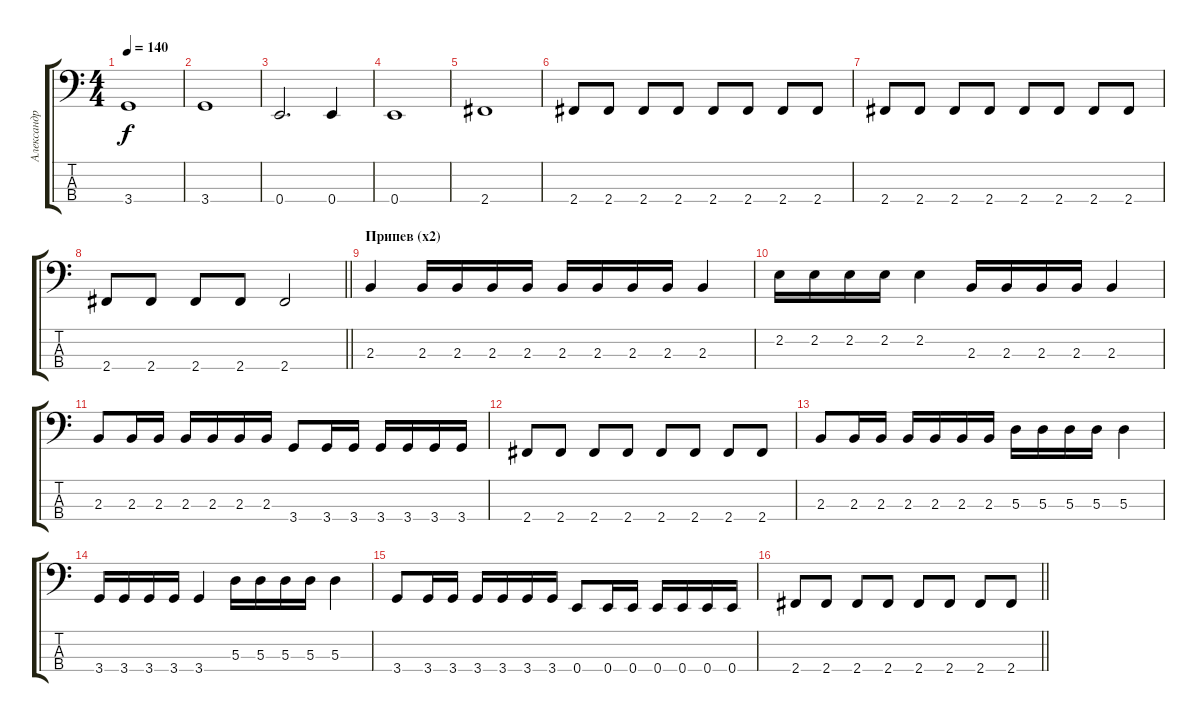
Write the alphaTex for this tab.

\track ("Александр Тимонин" "Александр ") {instrument electricbassfinger}
\staff {score tabs}
\tuning (G2 D2 A1 E1) {hide}
\ts (4 4)
\tempo 140
\clef f4
\ks c
3.4.1{dy f} |
3.4.1 |
0.4.2{d} 0.4.4 |
0.4.1 |
2.4.1 |
2.4.8 2.4.8 2.4.8 2.4.8 2.4.8 2.4.8 2.4.8 2.4.8 |
2.4.8 2.4.8 2.4.8 2.4.8 2.4.8 2.4.8 2.4.8 2.4.8 |
\barLineRight lightlight
2.4.8 2.4.8 2.4.8 2.4.8 2.4.2 |
\section ("" "Припев (x2)")
2.3.4 2.3.16 2.3.16 2.3.16 2.3.16 2.3.16 2.3.16 2.3.16 2.3.16 2.3.4 |
2.2.16 2.2.16 2.2.16 2.2.16 2.2.4 2.3.16 2.3.16 2.3.16 2.3.16 2.3.4 |
2.3.8 2.3.16 2.3.16 2.3.16 2.3.16 2.3.16 2.3.16 3.4.8 3.4.16 3.4.16 3.4.16 3.4.16 3.4.16 3.4.16 |
2.4.8 2.4.8 2.4.8 2.4.8 2.4.8 2.4.8 2.4.8 2.4.8 |
2.3.8 2.3.16 2.3.16 2.3.16 2.3.16 2.3.16 2.3.16 5.3.16 5.3.16 5.3.16 5.3.16 5.3.4 |
3.4.16 3.4.16 3.4.16 3.4.16 3.4.4 5.3.16 5.3.16 5.3.16 5.3.16 5.3.4 |
3.4.8 3.4.16 3.4.16 3.4.16 3.4.16 3.4.16 3.4.16 0.4.8 0.4.16 0.4.16 0.4.16 0.4.16 0.4.16 0.4.16 |
\barLineRight lightlight
2.4.8 2.4.8 2.4.8 2.4.8 2.4.8 2.4.8 2.4.8 2.4.8
